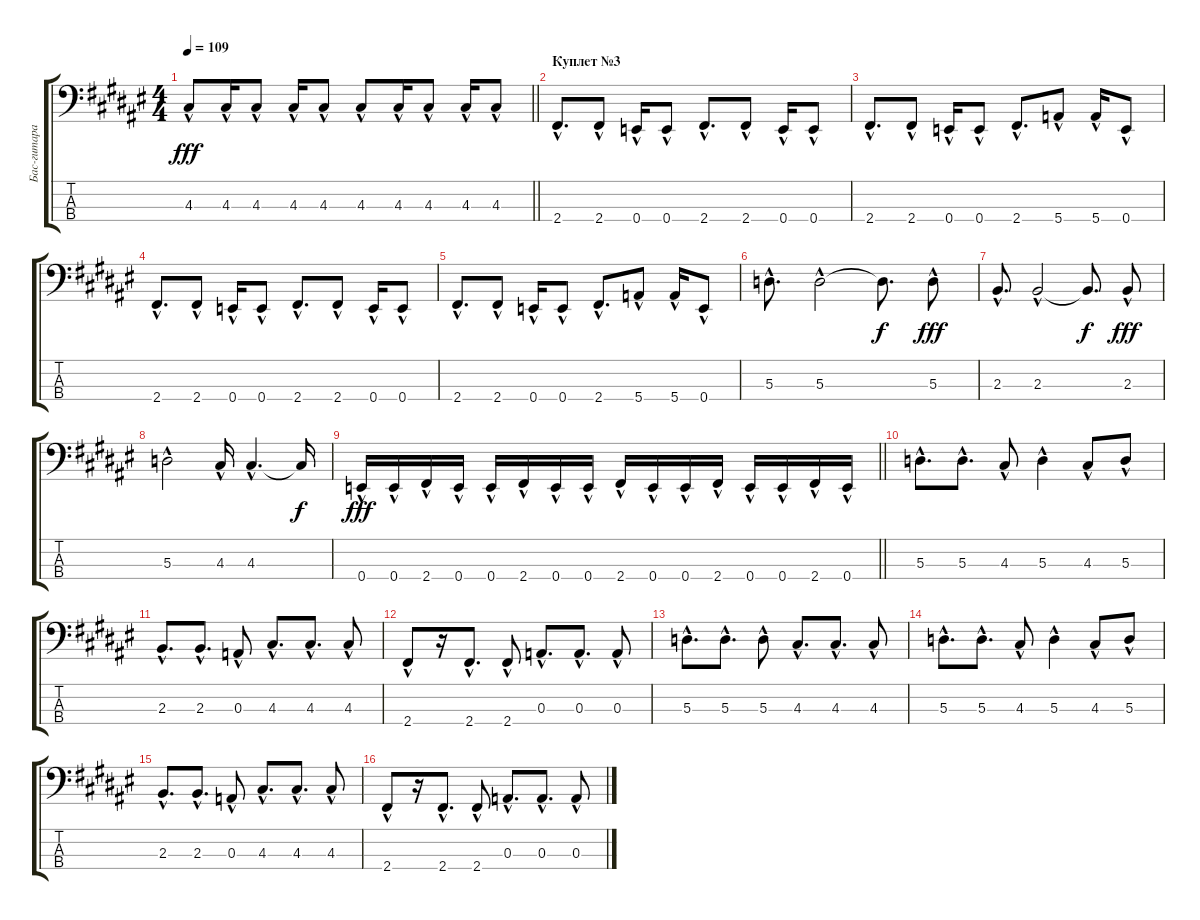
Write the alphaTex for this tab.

\track ("Бас-гитара Макс" "Бас-гитара") {instrument acousticbass}
\staff {score tabs}
\tuning (G2 D2 A1 E1) {hide}
\ts (4 4)
\tempo 109
\clef f4
\barLineRight lightlight
\ks f#
4.3{hac}.8{dy fff} 4.3{hac}.16 4.3{hac}.8 4.3{hac}.16 4.3{hac}.8 4.3{hac}.8 4.3{hac}.16 4.3{hac}.8 4.3{hac}.16 4.3{hac}.8 |
\section ("" "Куплет №3")
2.4{hac}.8{d} 2.4{hac}.8 0.4{hac}.16 0.4{hac}.8 2.4{hac}.8{d} 2.4{hac}.8 0.4{hac}.16 0.4{hac}.8 |
2.4{hac}.8{d} 2.4{hac}.8 0.4{hac}.16 0.4{hac}.8 2.4{hac}.8{d} 5.4{hac}.8 5.4{hac}.16 0.4{hac}.8 |
2.4{hac}.8{d} 2.4{hac}.8 0.4{hac}.16 0.4{hac}.8 2.4{hac}.8{d} 2.4{hac}.8 0.4{hac}.16 0.4{hac}.8 |
2.4{hac}.8{d} 2.4{hac}.8 0.4{hac}.16 0.4{hac}.8 2.4{hac}.8{d} 5.4{hac}.8 5.4{hac}.16 0.4{hac}.8 |
5.3{hac}.8{d} 5.3{hac}.2 5.3{t}.8{d dy f} 5.3{hac}.8{dy fff} |
2.3{hac}.8{d} 2.3{hac}.2 2.3{t}.8{d dy f} 2.3{hac}.8{dy fff} |
5.3{hac}.2 4.3{hac}.16 4.3{hac}.4{d} 4.3{t}.16{dy f} |
\barLineRight lightlight
0.4{hac}.16{dy fff} 0.4{hac}.16 2.4{hac}.16 0.4{hac}.16 0.4{hac}.16 2.4{hac}.16 0.4{hac}.16 0.4{hac}.16 2.4{hac}.16 0.4{hac}.16 0.4{hac}.16 2.4{hac}.16 0.4{hac}.16 0.4{hac}.16 2.4{hac}.16 0.4{hac}.16 |
5.3{hac}.8{d} 5.3{hac}.8{d} 4.3{hac}.8 5.3{hac}.4 4.3{hac}.8 5.3{hac}.8 |
2.3{hac}.8{d} 2.3{hac}.8{d} 0.3{hac}.8 4.3{hac}.8{d} 4.3{hac}.8{d} 4.3{hac}.8 |
2.4{hac}.8 r.16 2.4{hac}.8{d} 2.4{hac}.8 0.3{hac}.8{d} 0.3{hac}.8{d} 0.3{hac}.8 |
5.3{hac}.8{d} 5.3{hac}.8{d} 5.3{hac}.8 4.3{hac}.8{d} 4.3{hac}.8{d} 4.3{hac}.8 |
5.3{hac}.8{d} 5.3{hac}.8{d} 4.3{hac}.8 5.3{hac}.4 4.3{hac}.8 5.3{hac}.8 |
2.3{hac}.8{d} 2.3{hac}.8{d} 0.3{hac}.8 4.3{hac}.8{d} 4.3{hac}.8{d} 4.3{hac}.8 |
2.4{hac}.8 r.16 2.4{hac}.8{d} 2.4{hac}.8 0.3{hac}.8{d} 0.3{hac}.8{d} 0.3{hac}.8
